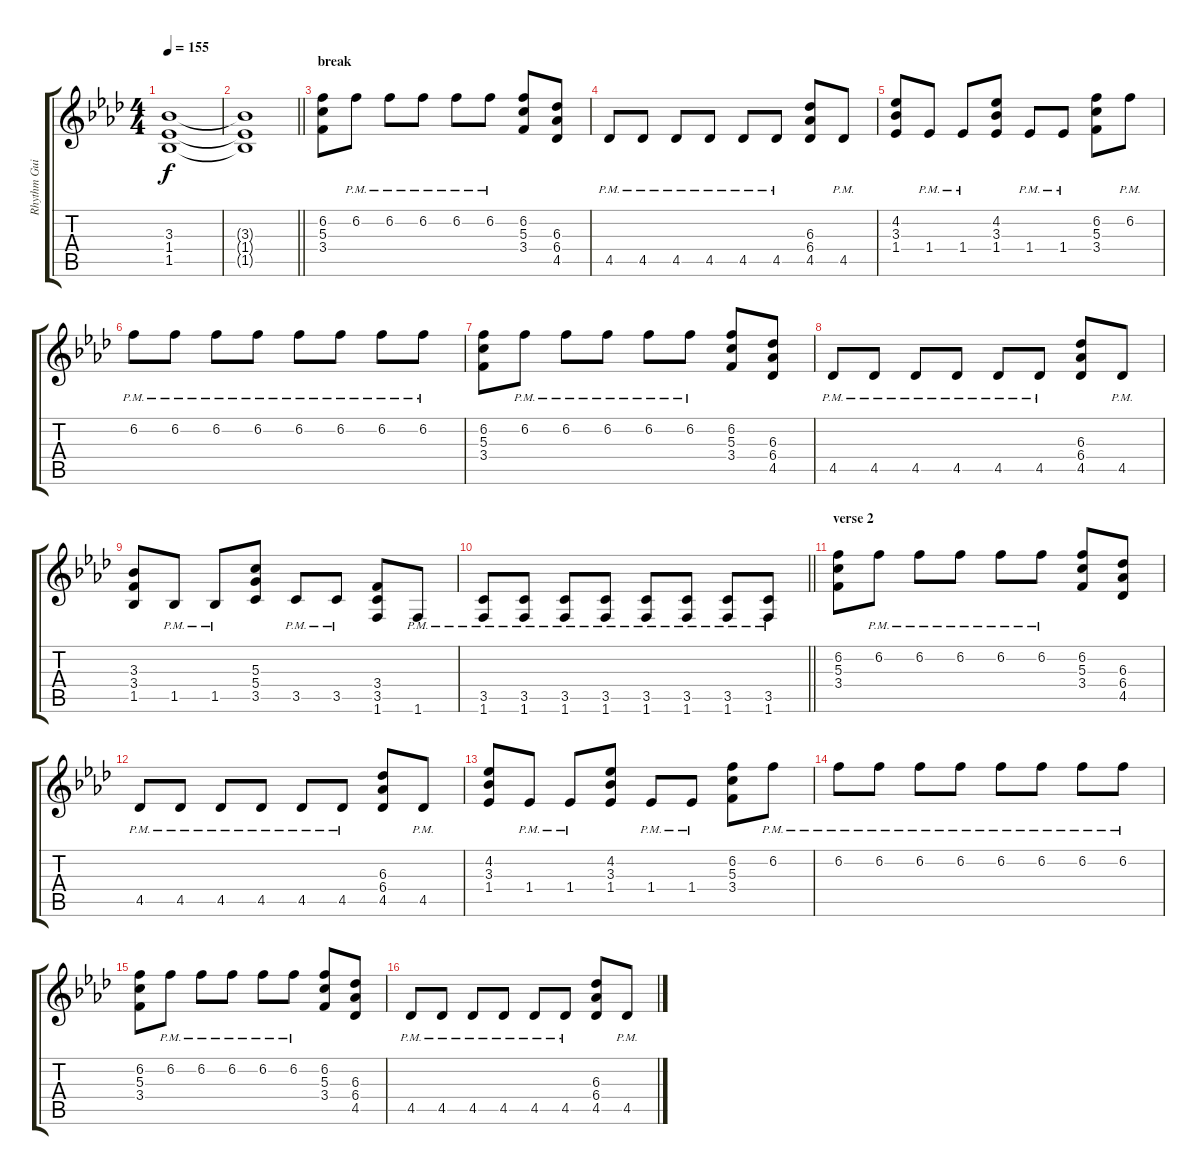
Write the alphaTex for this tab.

\track ("Rhythm Guitar" "Rhythm Gui") {instrument overdrivenguitar}
\staff {score tabs}
\tuning (E4 B3 G3 D3 A2 E2) {hide}
\ts (4 4)
\tempo 155
\clef g2
\ks fminor
(3.3 1.4 1.5).1{dy f} |
\barLineRight lightlight
(3.3{t} 1.4{t} 1.5{t}).1 |
\section ("" "break")
(6.2 5.3 3.4).8 6.2{pm}.8 6.2{pm}.8 6.2{pm}.8 6.2{pm}.8 6.2{pm}.8 (6.2 5.3 3.4).8 (6.3 6.4 4.5).8 |
4.5{pm}.8 4.5{pm}.8 4.5{pm}.8 4.5{pm}.8 4.5{pm}.8 4.5{pm}.8 (6.3 6.4 4.5).8 4.5{pm}.8 |
(4.2 3.3 1.4).8 1.4{pm}.8 1.4{pm}.8 (4.2 3.3 1.4).8 1.4{pm}.8 1.4{pm}.8 (6.2 5.3 3.4).8 6.2{pm}.8 |
6.2{pm}.8 6.2{pm}.8 6.2{pm}.8 6.2{pm}.8 6.2{pm}.8 6.2{pm}.8 6.2{pm}.8 6.2{pm}.8 |
(6.2 5.3 3.4).8 6.2{pm}.8 6.2{pm}.8 6.2{pm}.8 6.2{pm}.8 6.2{pm}.8 (6.2 5.3 3.4).8 (6.3 6.4 4.5).8 |
4.5{pm}.8 4.5{pm}.8 4.5{pm}.8 4.5{pm}.8 4.5{pm}.8 4.5{pm}.8 (6.3 6.4 4.5).8 4.5{pm}.8 |
(3.3 3.4 1.5).8 1.5{pm}.8 1.5{pm}.8 (5.3 5.4 3.5).8 3.5{pm}.8 3.5{pm}.8 (3.4 3.5 1.6).8 1.6{pm}.8 |
\barLineRight lightlight
(3.5{pm} 1.6{pm}).8 (3.5{pm} 1.6{pm}).8 (3.5{pm} 1.6{pm}).8 (3.5{pm} 1.6{pm}).8 (3.5{pm} 1.6{pm}).8 (3.5{pm} 1.6{pm}).8 (3.5{pm} 1.6{pm}).8 (3.5{pm} 1.6{pm}).8 |
\section ("" "verse 2")
(6.2 5.3 3.4).8 6.2{pm}.8 6.2{pm}.8 6.2{pm}.8 6.2{pm}.8 6.2{pm}.8 (6.2 5.3 3.4).8 (6.3 6.4 4.5).8 |
4.5{pm}.8 4.5{pm}.8 4.5{pm}.8 4.5{pm}.8 4.5{pm}.8 4.5{pm}.8 (6.3 6.4 4.5).8 4.5{pm}.8 |
(4.2 3.3 1.4).8 1.4{pm}.8 1.4{pm}.8 (4.2 3.3 1.4).8 1.4{pm}.8 1.4{pm}.8 (6.2 5.3 3.4).8 6.2{pm}.8 |
6.2{pm}.8 6.2{pm}.8 6.2{pm}.8 6.2{pm}.8 6.2{pm}.8 6.2{pm}.8 6.2{pm}.8 6.2{pm}.8 |
(6.2 5.3 3.4).8 6.2{pm}.8 6.2{pm}.8 6.2{pm}.8 6.2{pm}.8 6.2{pm}.8 (6.2 5.3 3.4).8 (6.3 6.4 4.5).8 |
4.5{pm}.8 4.5{pm}.8 4.5{pm}.8 4.5{pm}.8 4.5{pm}.8 4.5{pm}.8 (6.3 6.4 4.5).8 4.5{pm}.8
